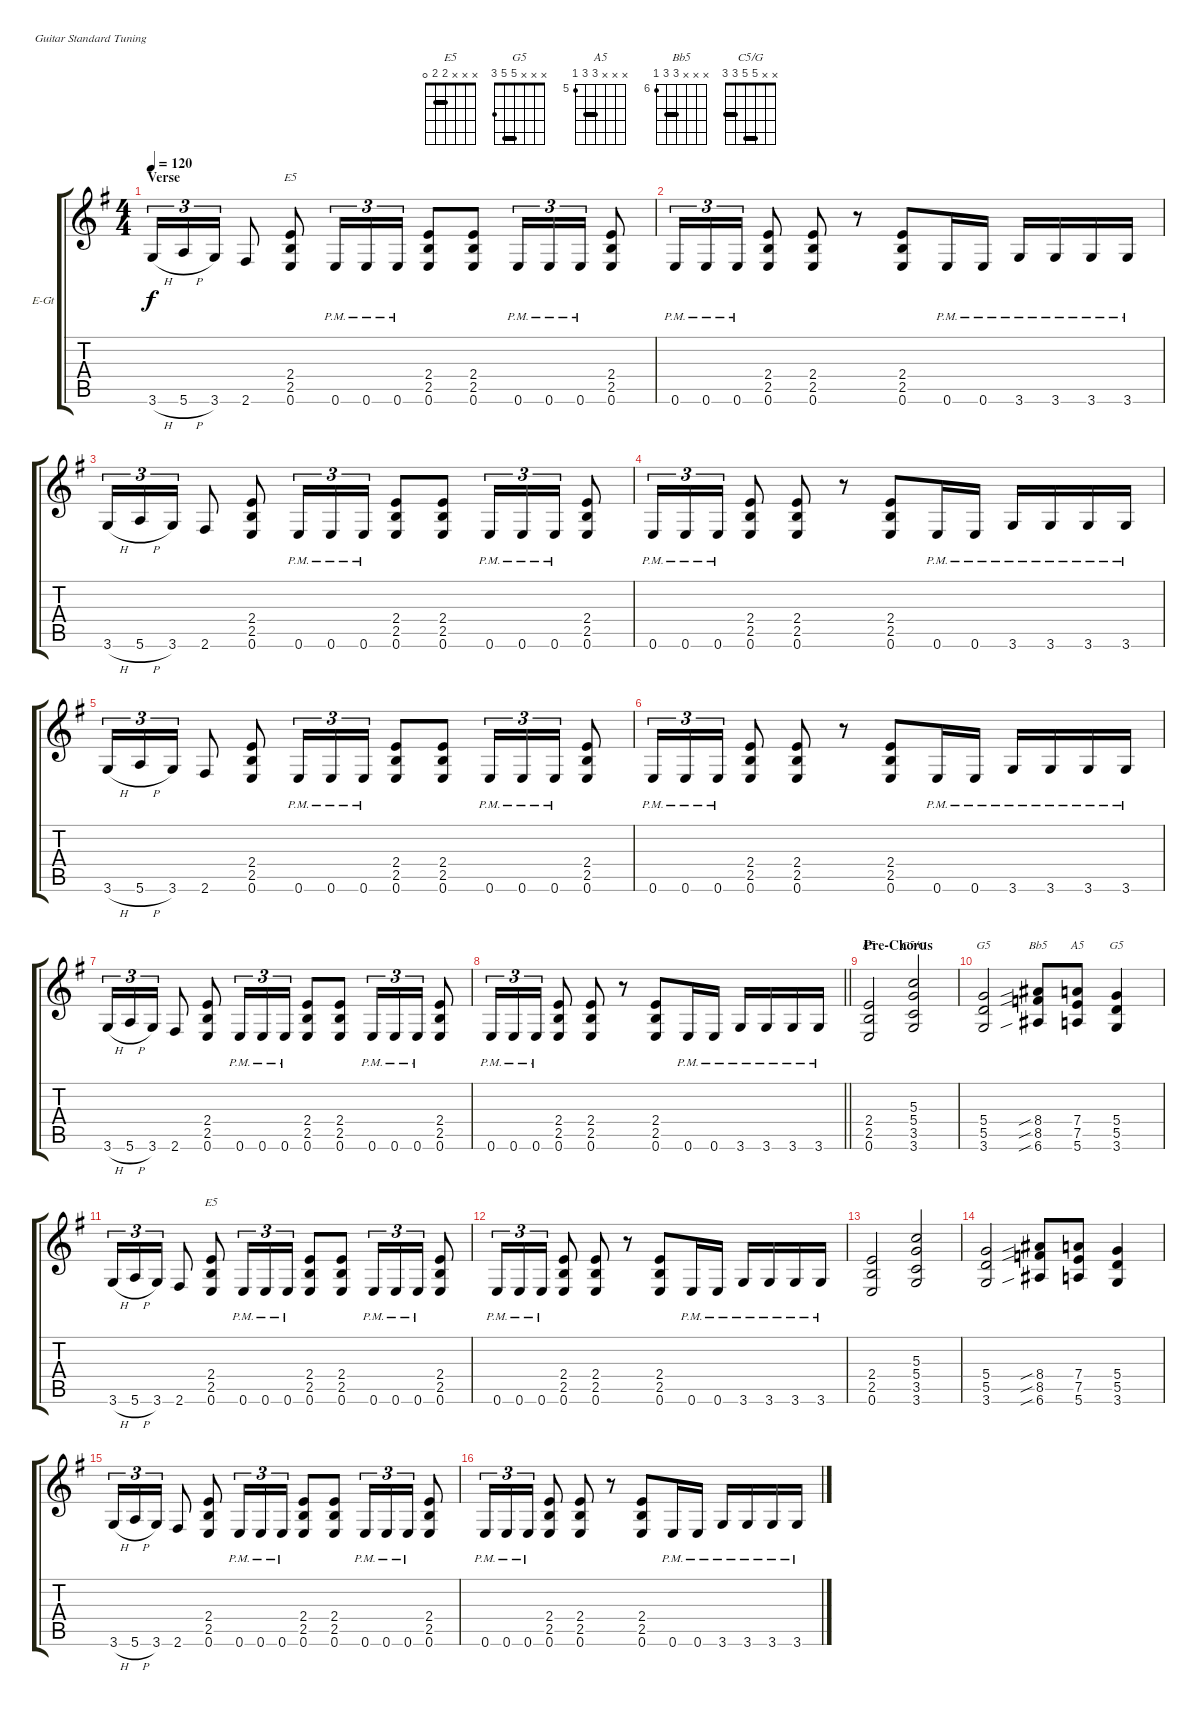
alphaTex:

\defaultSystemsLayout 4
\bracketExtendMode groupsimilarinstruments
\firstSystemTrackNameOrientation horizontal
\otherSystemsTrackNameOrientation horizontal
\track ("Guitar 1" "E-Gt") {instrument distortionguitar}
\staff {score tabs}
\tuning (E4 B3 G3 D3 A2 E2)
\chord ("E5" x x x 2 2 0) {barre 2}
\chord ("G5" x x x 5 5 3) {barre 5}
\chord ("A5" x x x 7 7 5) {firstfret 5 barre 7}
\chord ("Bb5" x x x 8 8 6) {firstfret 6 barre 8}
\chord ("C5/G" x x 5 5 3 3) {barre (3 5)}
\ts (4 4)
\section ("" "Verse")
\tempo 120
\clef g2
\ks g
3.6{h}.16{tu (3 2) dy f} 5.6{h}.16{tu (3 2)} 3.6.16{tu (3 2)} 2.6.8 (0.6 2.5 2.4).8{ch "E5"} 0.6{pm}.16{tu (3 2)} 0.6{pm}.16{tu (3 2)} 0.6{pm}.16{tu (3 2)} (0.6 2.4 2.5).8 (0.6 2.5 2.4).8 0.6{pm}.16{tu (3 2)} 0.6{pm}.16{tu (3 2)} 0.6{pm}.16{tu (3 2)} (0.6 2.5 2.4).8 |
0.6{pm}.16{tu (3 2)} 0.6{pm}.16{tu (3 2)} 0.6{pm}.16{tu (3 2)} (0.6 2.4 2.5).8 (0.6 2.4 2.5).8 r.8 (0.6 2.5 2.4).8 0.6{pm}.16 0.6{pm}.16 3.6{pm}.16 3.6{pm}.16 3.6{pm}.16 3.6{pm}.16 |
3.6{h}.16{tu (3 2)} 5.6{h}.16{tu (3 2)} 3.6.16{tu (3 2)} 2.6.8 (0.6 2.5 2.4).8 0.6{pm}.16{tu (3 2)} 0.6{pm}.16{tu (3 2)} 0.6{pm}.16{tu (3 2)} (0.6 2.4 2.5).8 (0.6 2.5 2.4).8 0.6{pm}.16{tu (3 2)} 0.6{pm}.16{tu (3 2)} 0.6{pm}.16{tu (3 2)} (0.6 2.5 2.4).8 |
0.6{pm}.16{tu (3 2)} 0.6{pm}.16{tu (3 2)} 0.6{pm}.16{tu (3 2)} (0.6 2.4 2.5).8 (0.6 2.4 2.5).8 r.8 (0.6 2.5 2.4).8 0.6{pm}.16 0.6{pm}.16 3.6{pm}.16 3.6{pm}.16 3.6{pm}.16 3.6{pm}.16 |
3.6{h}.16{tu (3 2)} 5.6{h}.16{tu (3 2)} 3.6.16{tu (3 2)} 2.6.8 (0.6 2.5 2.4).8 0.6{pm}.16{tu (3 2)} 0.6{pm}.16{tu (3 2)} 0.6{pm}.16{tu (3 2)} (0.6 2.4 2.5).8 (0.6 2.5 2.4).8 0.6{pm}.16{tu (3 2)} 0.6{pm}.16{tu (3 2)} 0.6{pm}.16{tu (3 2)} (0.6 2.5 2.4).8 |
0.6{pm}.16{tu (3 2)} 0.6{pm}.16{tu (3 2)} 0.6{pm}.16{tu (3 2)} (0.6 2.4 2.5).8 (0.6 2.4 2.5).8 r.8 (0.6 2.5 2.4).8 0.6{pm}.16 0.6{pm}.16 3.6{pm}.16 3.6{pm}.16 3.6{pm}.16 3.6{pm}.16 |
3.6{h}.16{tu (3 2)} 5.6{h}.16{tu (3 2)} 3.6.16{tu (3 2)} 2.6.8 (0.6 2.5 2.4).8 0.6{pm}.16{tu (3 2)} 0.6{pm}.16{tu (3 2)} 0.6{pm}.16{tu (3 2)} (0.6 2.4 2.5).8 (0.6 2.5 2.4).8 0.6{pm}.16{tu (3 2)} 0.6{pm}.16{tu (3 2)} 0.6{pm}.16{tu (3 2)} (0.6 2.5 2.4).8 |
\barLineRight lightlight
0.6{pm}.16{tu (3 2)} 0.6{pm}.16{tu (3 2)} 0.6{pm}.16{tu (3 2)} (0.6 2.4 2.5).8 (0.6 2.4 2.5).8 r.8 (0.6 2.5 2.4).8 0.6{pm}.16 0.6{pm}.16 3.6{pm}.16 3.6{pm}.16 3.6{pm}.16 3.6{pm}.16 |
\section ("" "Pre-Chorus")
(0.6 2.5 2.4).2{ch "E5"} (3.6 3.5 5.4 5.3).2{ch "C5/G"} |
(3.6 5.5 5.4).2{ch "G5"} (8.4{sib} 8.5{sib} 6.6{sib}).8{ch "Bb5"} (7.4 7.5 5.6).8{ch "A5"} (3.6 5.5 5.4).4{ch "G5"} |
3.6{h}.16{tu (3 2)} 5.6{h}.16{tu (3 2)} 3.6.16{tu (3 2)} 2.6.8 (0.6 2.5 2.4).8{ch "E5"} 0.6{pm}.16{tu (3 2)} 0.6{pm}.16{tu (3 2)} 0.6{pm}.16{tu (3 2)} (0.6 2.4 2.5).8 (0.6 2.5 2.4).8 0.6{pm}.16{tu (3 2)} 0.6{pm}.16{tu (3 2)} 0.6{pm}.16{tu (3 2)} (0.6 2.5 2.4).8 |
0.6{pm}.16{tu (3 2)} 0.6{pm}.16{tu (3 2)} 0.6{pm}.16{tu (3 2)} (0.6 2.4 2.5).8 (0.6 2.4 2.5).8 r.8 (0.6 2.5 2.4).8 0.6{pm}.16 0.6{pm}.16 3.6{pm}.16 3.6{pm}.16 3.6{pm}.16 3.6{pm}.16 |
(0.6 2.5 2.4).2 (3.6 3.5 5.4 5.3).2 |
(3.6 5.5 5.4).2 (8.4{sib} 8.5{sib} 6.6{sib}).8 (7.4 7.5 5.6).8 (3.6 5.5 5.4).4 |
3.6{h}.16{tu (3 2)} 5.6{h}.16{tu (3 2)} 3.6.16{tu (3 2)} 2.6.8 (0.6 2.5 2.4).8 0.6{pm}.16{tu (3 2)} 0.6{pm}.16{tu (3 2)} 0.6{pm}.16{tu (3 2)} (0.6 2.4 2.5).8 (0.6 2.5 2.4).8 0.6{pm}.16{tu (3 2)} 0.6{pm}.16{tu (3 2)} 0.6{pm}.16{tu (3 2)} (0.6 2.5 2.4).8 |
0.6{pm}.16{tu (3 2)} 0.6{pm}.16{tu (3 2)} 0.6{pm}.16{tu (3 2)} (0.6 2.4 2.5).8 (0.6 2.4 2.5).8 r.8 (0.6 2.5 2.4).8 0.6{pm}.16 0.6{pm}.16 3.6{pm}.16 3.6{pm}.16 3.6{pm}.16 3.6{pm}.16
